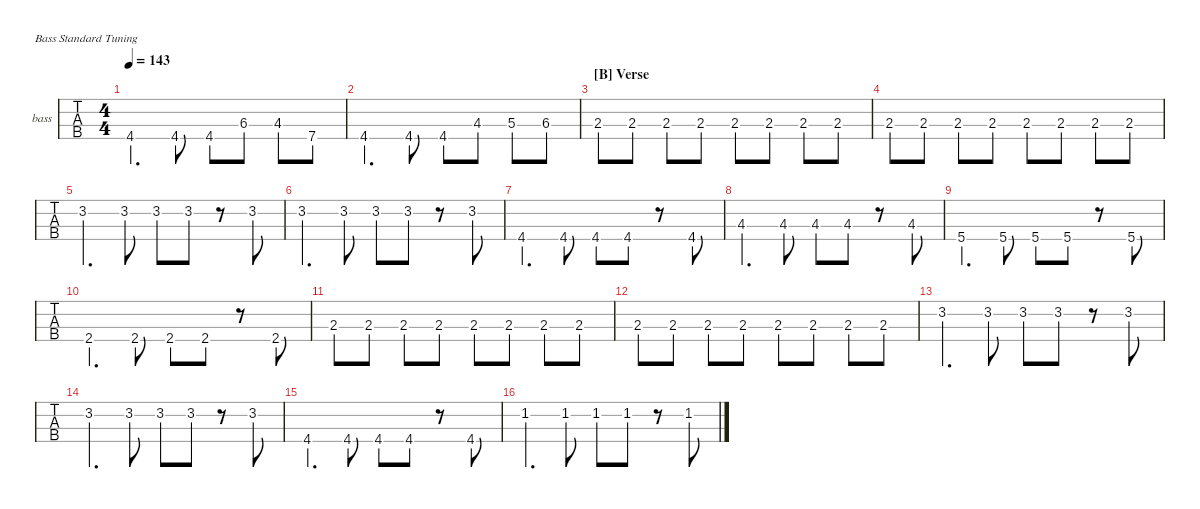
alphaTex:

\defaultSystemsLayout 4
\hideDynamics
\bracketExtendMode nobrackets
\firstSystemTrackNameOrientation horizontal
\otherSystemsTrackNameOrientation horizontal
\track ("bass" "bass") {instrument electricbassfinger}
\staff {tabs}
\tuning (G2 D2 A1 E1)
\ts (4 4)
\tempo 143
\clef f4
\ks g#minor
4.4{acc #}.4{d dy mf} 4.4{acc #}.8 4.4{acc #}.8 6.3{acc #}.8 4.3{acc #}.8 7.4{acc forcenatural}.8 |
4.4{acc #}.4{d} 4.4{acc #}.8 4.4{acc #}.8 4.3{acc #}.8 5.3{acc forcenatural}.8 6.3{acc #}.8 |
\section ("B" "Verse")
2.3{acc forcenatural}.8 2.3{acc forcenatural}.8 2.3{acc forcenatural}.8 2.3{acc forcenatural}.8 2.3{acc forcenatural}.8 2.3{acc forcenatural}.8 2.3{acc forcenatural}.8 2.3{acc forcenatural}.8 |
2.3{acc forcenatural}.8 2.3{acc forcenatural}.8 2.3{acc forcenatural}.8 2.3{acc forcenatural}.8 2.3{acc forcenatural}.8 2.3{acc forcenatural}.8 2.3{acc forcenatural}.8 2.3{acc forcenatural}.8 |
3.2{acc forcenatural}.4{d} 3.2{acc forcenatural}.8 3.2{acc forcenatural}.8 3.2{acc forcenatural}.8 r.8 3.2{acc forcenatural}.8 |
3.2{acc forcenatural}.4{d} 3.2{acc forcenatural}.8 3.2{acc forcenatural}.8 3.2{acc forcenatural}.8 r.8 3.2{acc forcenatural}.8 |
4.4{acc #}.4{d} 4.4{acc #}.8 4.4{acc #}.8 4.4{acc #}.8 r.8 4.4{acc #}.8 |
4.3{acc #}.4{d} 4.3{acc #}.8 4.3{acc #}.8 4.3{acc #}.8 r.8 4.3{acc #}.8 |
5.4{acc forcenatural}.4{d} 5.4{acc forcenatural}.8 5.4{acc forcenatural}.8 5.4{acc forcenatural}.8 r.8 5.4{acc forcenatural}.8 |
2.4{acc #}.4{d} 2.4{acc #}.8 2.4{acc #}.8 2.4{acc #}.8 r.8 2.4{acc #}.8 |
2.3{acc forcenatural}.8 2.3{acc forcenatural}.8 2.3{acc forcenatural}.8 2.3{acc forcenatural}.8 2.3{acc forcenatural}.8 2.3{acc forcenatural}.8 2.3{acc forcenatural}.8 2.3{acc forcenatural}.8 |
2.3{acc forcenatural}.8 2.3{acc forcenatural}.8 2.3{acc forcenatural}.8 2.3{acc forcenatural}.8 2.3{acc forcenatural}.8 2.3{acc forcenatural}.8 2.3{acc forcenatural}.8 2.3{acc forcenatural}.8 |
3.2{acc forcenatural}.4{d} 3.2{acc forcenatural}.8 3.2{acc forcenatural}.8 3.2{acc forcenatural}.8 r.8 3.2{acc forcenatural}.8 |
3.2{acc forcenatural}.4{d} 3.2{acc forcenatural}.8 3.2{acc forcenatural}.8 3.2{acc forcenatural}.8 r.8 3.2{acc forcenatural}.8 |
4.4{acc #}.4{d} 4.4{acc #}.8 4.4{acc #}.8 4.4{acc #}.8 r.8 4.4{acc #}.8 |
1.2{acc #}.4{d} 1.2{acc #}.8 1.2{acc #}.8 1.2{acc #}.8 r.8 1.2{acc #}.8
